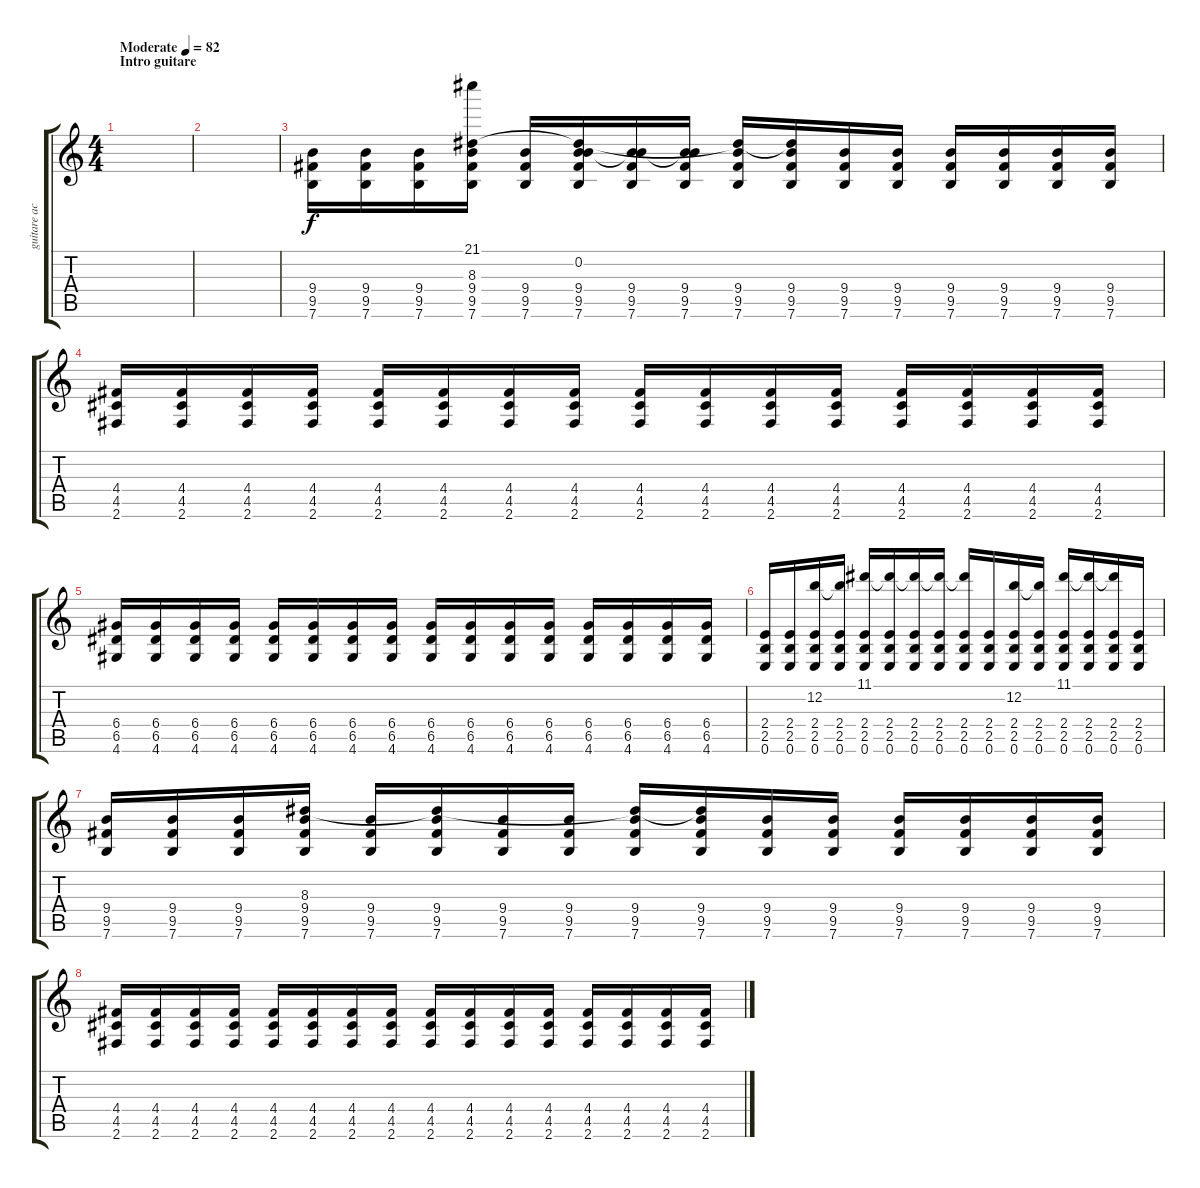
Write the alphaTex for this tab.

\track ("guitare acoustic (Deryck)" "guitare ac") {instrument acousticguitarnylon}
\staff {score tabs}
\tuning (E4 B3 G3 D3 A2 E2) {hide}
\ts (4 4)
\section ("" "Intro guitare")
\tempo (82 "Moderate")
\clef g2
\ks c
|
|
(9.4 9.5 7.6).16 (9.4 9.5 7.6).16 (9.4 9.5 7.6).16 (21.1 8.3 9.4 9.5 7.6).16 (9.4 9.5 7.6).16 (0.2 8.3{t} 9.4 9.5 7.6).16 (0.2{t} 9.4 9.5 7.6).16 (0.2{t} 9.4 9.5 7.6).16 (8.3{t} 9.4 9.5 7.6).16 (8.3{t} 9.4 9.5 7.6).16 (9.4 9.5 7.6).16 (9.4 9.5 7.6).16 (9.4 9.5 7.6).16 (9.4 9.5 7.6).16 (9.4 9.5 7.6).16 (9.4 9.5 7.6).16 |
(4.4 4.5 2.6).16 (4.4 4.5 2.6).16 (4.4 4.5 2.6).16 (4.4 4.5 2.6).16 (4.4 4.5 2.6).16 (4.4 4.5 2.6).16 (4.4 4.5 2.6).16 (4.4 4.5 2.6).16 (4.4 4.5 2.6).16 (4.4 4.5 2.6).16 (4.4 4.5 2.6).16 (4.4 4.5 2.6).16 (4.4 4.5 2.6).16 (4.4 4.5 2.6).16 (4.4 4.5 2.6).16 (4.4 4.5 2.6).16 |
(6.4 6.5 4.6).16 (6.4 6.5 4.6).16 (6.4 6.5 4.6).16 (6.4 6.5 4.6).16 (6.4 6.5 4.6).16 (6.4 6.5 4.6).16 (6.4 6.5 4.6).16 (6.4 6.5 4.6).16 (6.4 6.5 4.6).16 (6.4 6.5 4.6).16 (6.4 6.5 4.6).16 (6.4 6.5 4.6).16 (6.4 6.5 4.6).16 (6.4 6.5 4.6).16 (6.4 6.5 4.6).16 (6.4 6.5 4.6).16 |
(2.4 2.5 0.6).16 (2.4 2.5 0.6).16 (12.2 2.4 2.5 0.6).16 (12.2{t} 2.4 2.5 0.6).16 (11.1 2.4 2.5 0.6).16 (11.1{t} 2.4 2.5 0.6).16 (11.1{t} 2.4 2.5 0.6).16 (11.1{t} 2.4 2.5 0.6).16 (11.1{t} 2.4 2.5 0.6).16 (2.4 2.5 0.6).16 (12.2 2.4 2.5 0.6).16 (12.2{t} 2.4 2.5 0.6).16 (11.1 2.4 2.5 0.6).16 (11.1{t} 2.4 2.5 0.6).16 (11.1{t} 2.4 2.5 0.6).16 (2.4 2.5 0.6).16 |
(9.4 9.5 7.6).16 (9.4 9.5 7.6).16 (9.4 9.5 7.6).16 (8.3 9.4 9.5 7.6).16 (9.4 9.5 7.6).16 (8.3{t} 9.4 9.5 7.6).16 (9.4 9.5 7.6).16 (9.4 9.5 7.6).16 (8.3{t} 9.4 9.5 7.6).16 (8.3{t} 9.4 9.5 7.6).16 (9.4 9.5 7.6).16 (9.4 9.5 7.6).16 (9.4 9.5 7.6).16 (9.4 9.5 7.6).16 (9.4 9.5 7.6).16 (9.4 9.5 7.6).16 |
(4.4 4.5 2.6).16 (4.4 4.5 2.6).16 (4.4 4.5 2.6).16 (4.4 4.5 2.6).16 (4.4 4.5 2.6).16 (4.4 4.5 2.6).16 (4.4 4.5 2.6).16 (4.4 4.5 2.6).16 (4.4 4.5 2.6).16 (4.4 4.5 2.6).16 (4.4 4.5 2.6).16 (4.4 4.5 2.6).16 (4.4 4.5 2.6).16 (4.4 4.5 2.6).16 (4.4 4.5 2.6).16 (4.4 4.5 2.6).16
